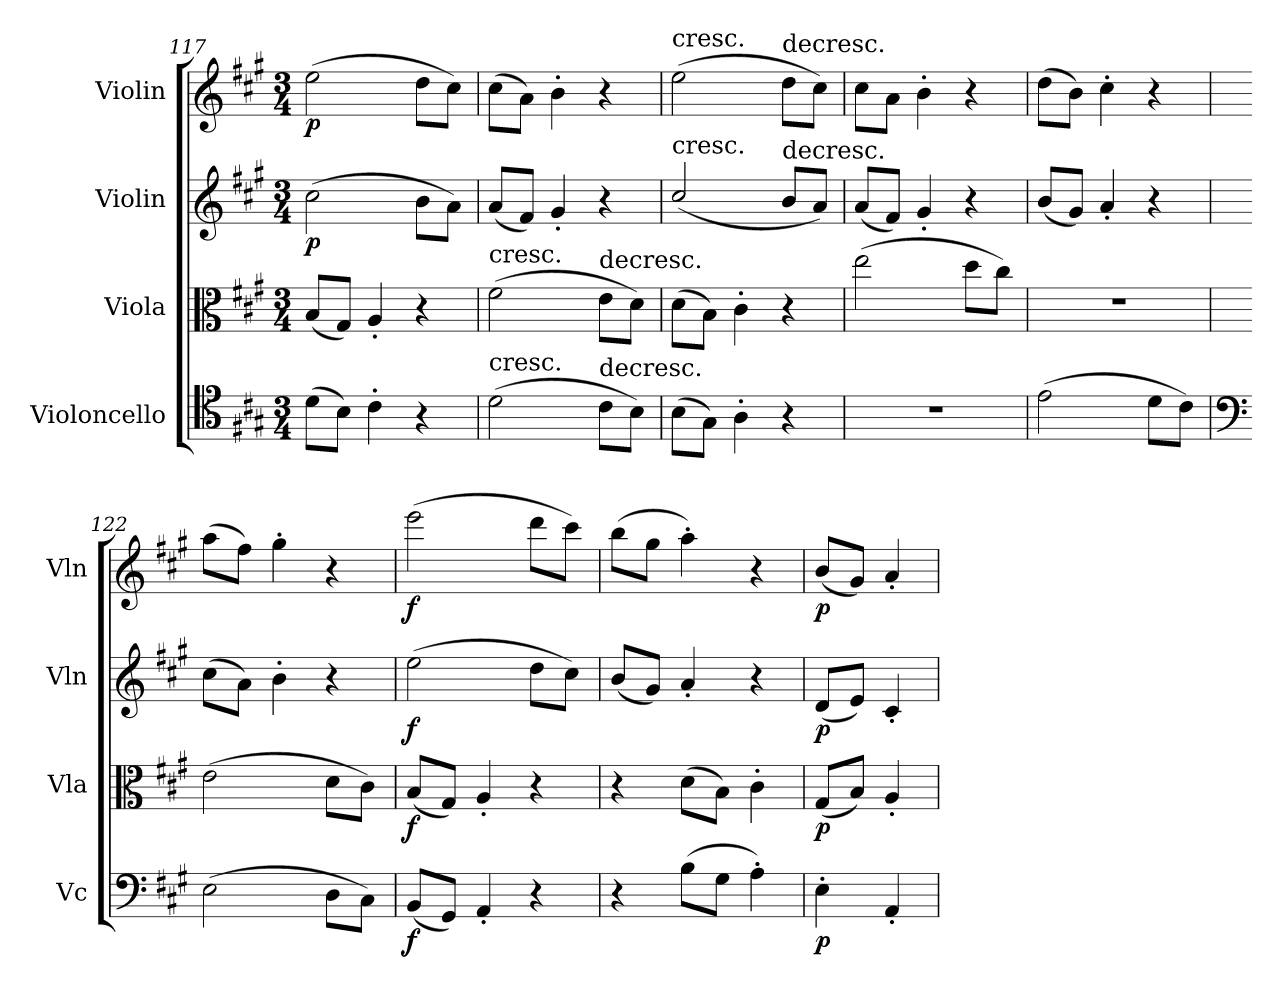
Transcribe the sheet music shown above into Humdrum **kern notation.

**kern	**dynam	**kern	**dynam	**kern	**dynam	**kern	**dynam
*part4	*part4	*part3	*part3	*part2	*part2	*part1	*part1
*staff4	*staff4	*staff3	*staff3	*staff2	*staff2	*staff1	*staff1
*I"Violoncello	*	*I"Viola	*	*I"Violin	*	*I"Violin	*
*I'Vc	*	*I'Vla	*	*I'Vln	*	*I'Vln	*
*clefC4	*	*clefC3	*	*clefG2	*	*clefG2	*
*k[f#c#g#]	*	*k[f#c#g#]	*	*k[f#c#g#]	*	*k[f#c#g#]	*
*M3/4	*	*M3/4	*	*M3/4	*	*M3/4	*
=117	=117	=117	=117	=117	=117	=117	=117
(8d\L	.	(8B/L	.	(2cc#\	p	(2ee\	p
8B\J)	.	8G#/J)	.	.	.	.	.
4c#'\	.	4A'/	.	.	.	.	.
4r	.	4r	.	8b\L	.	8dd\L	.
.	.	.	.	8a\J)	.	8cc#\J)	.
=118	=118	=118	=118	=118	=118	=118	=118
!	!	!LO:TX:t=cresc.	!	!	!	!	!
!LO:TX:t=cresc.	!	!	!	!	!	!	!
(2d\	.	(2f#\	.	(8a/L	.	(8cc#\L	.
.	.	.	.	8f#/J)	.	8a\J)	.
.	.	.	.	4g#'/	.	4b'\	.
!	!	!LO:TX:t=decresc.	!	!	!	!	!
!LO:TX:t=decresc.	!	!	!	!	!	!	!
8c#\L	.	8e\L	.	4r	.	4r	.
8B\J)	.	8d\J)	.	.	.	.	.
=119	=119	=119	=119	=119	=119	=119	=119
!	!	!	!	!	!	!LO:TX:t=cresc.	!
!	!	!	!	!LO:TX:t=cresc.	!	!	!
(8B\L	.	(8d\L	.	(2cc#/	.	(2ee\	.
8G#\J)	.	8B\J)	.	.	.	.	.
4A'\	.	4c#'\	.	.	.	.	.
!	!	!	!	!	!	!LO:TX:t=decresc.	!
!	!	!	!	!LO:TX:t=decresc.	!	!	!
4r	.	4r	.	8b/L	.	8dd\L	.
.	.	.	.	8a/J)	.	8cc#\J)	.
=120	=120	=120	=120	=120	=120	=120	=120
2.r	.	(2ee\	.	(8a/L	.	8cc#\L	.
.	.	.	.	8f#/J)	.	8a\J	.
.	.	.	.	4g#'/	.	4b'\	.
.	.	8dd\L	.	4r	.	4r	.
.	.	8cc#\J)	.	.	.	.	.
=121	=121	=121	=121	=121	=121	=121	=121
(2e\	.	2.r	.	(8b/L	.	(8dd\L	.
.	.	.	.	8g#/J)	.	8b\J)	.
.	.	.	.	4a'/	.	4cc#'\	.
8d\L	.	.	.	4r	.	4r	.
8c#\J)	.	.	.	.	.	.	.
=122	=122	=122	=122	=122	=122	=122	=122
*clefF4	*	*	*	*	*	*	*
(2E\	.	(2e\	.	(8cc#\L	.	(8aa\L	.
.	.	.	.	8a\J)	.	8ff#\J)	.
.	.	.	.	4b'\	.	4gg#'\	.
8D\L	.	8d\L	.	4r	.	4r	.
8C#\J)	.	8c#\J)	.	.	.	.	.
=123	=123	=123	=123	=123	=123	=123	=123
(8BB/L	f	(8B/L	f	(2ee\	f	(2eee\	f
8GG#/J)	.	8G#/J)	.	.	.	.	.
4AA'/	.	4A'/	.	.	.	.	.
4r	.	4r	.	8dd\L	.	8ddd\L	.
.	.	.	.	8cc#\J)	.	8ccc#\J)	.
=124	=124	=124	=124	=124	=124	=124	=124
4r	.	4r	.	(8b/L	.	(8bb\L	.
.	.	.	.	8g#/J)	.	8gg#\J	.
(8B\L	.	(8d\L	.	4a'/	.	4aa'\)	.
8G#\J	.	8B\J)	.	.	.	.	.
4A'\)	.	4c#'\	.	4r	.	4r	.
=125	=125	=125	=125	=125	=125	=125	=125
4E'\	p	(8G#/L	p	(8d/L	p	(8b/L	p
.	.	8B/J)	.	8e/J)	.	8g#/J)	.
4AA'/	.	4A'/	.	4c#'/	.	4a'/	.
=	=	=	=	=	=	=	=
*-	*-	*-	*-	*-	*-	*-	*-
